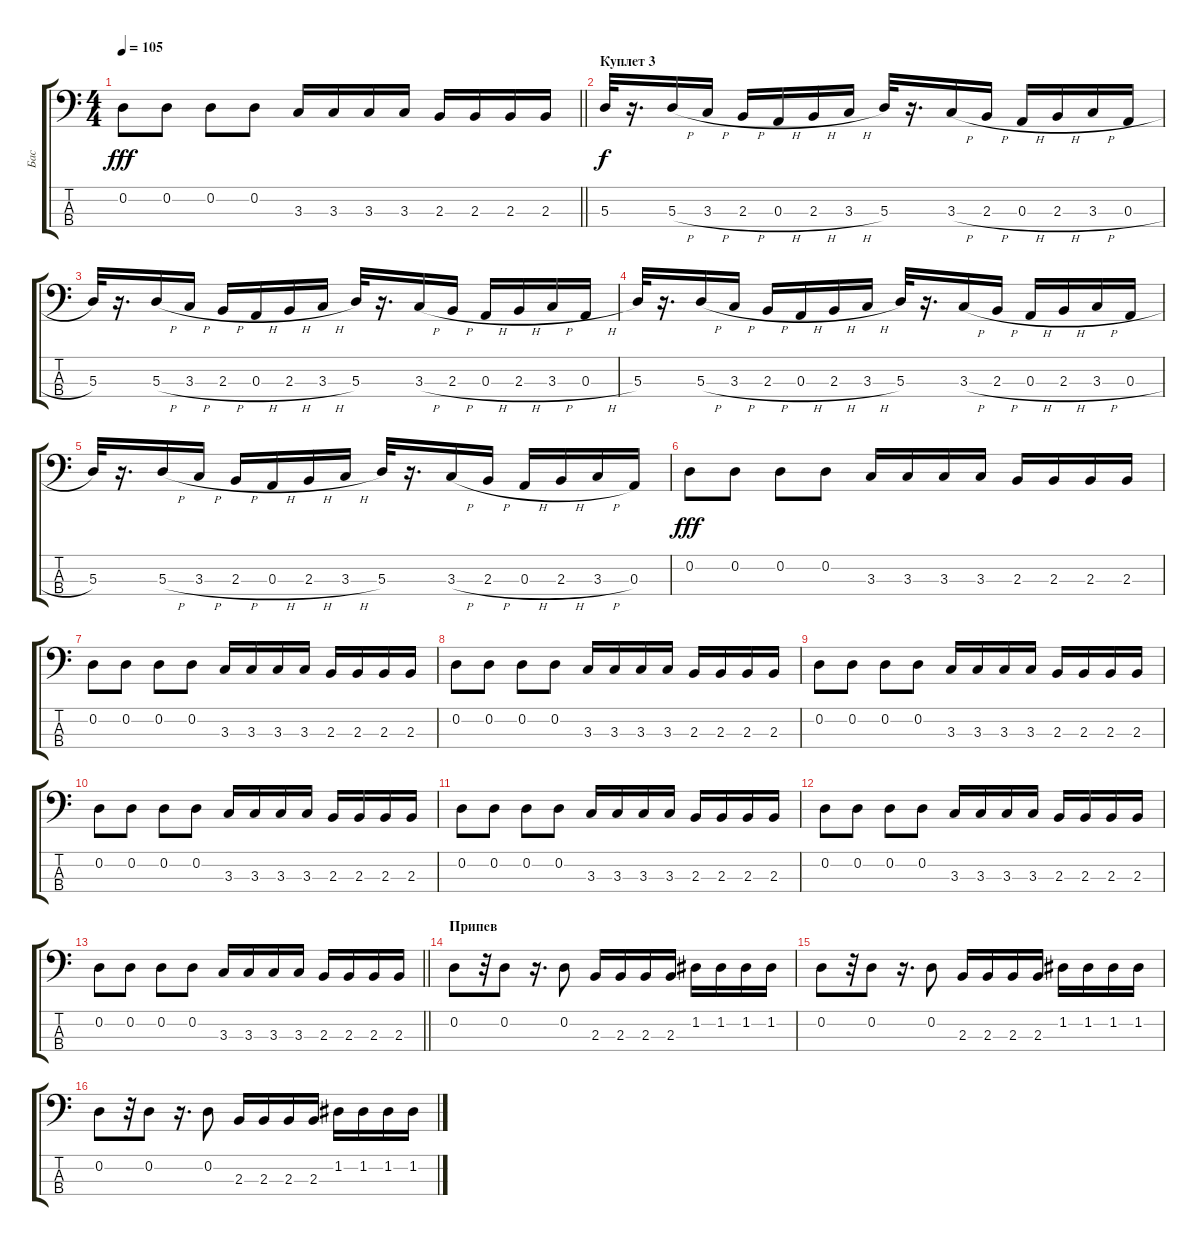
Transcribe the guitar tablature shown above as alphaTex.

\track ("Бас" "Бас") {instrument electricbassfinger}
\staff {score tabs}
\tuning (G2 D2 A1 E1) {hide}
\ts (4 4)
\tempo 105
\clef f4
\barLineRight lightlight
\ks c
0.2.8{dy fff} 0.2.8 0.2.8 0.2.8 3.3.16 3.3.16 3.3.16 3.3.16 2.3.16 2.3.16 2.3.16 2.3.16 |
\section ("" "Куплет 3")
5.3.32{dy f} r.16{d} 5.3{h}.16 3.3{h}.16 2.3{h}.16 0.3{h}.16 2.3{h}.16 3.3{h}.16 5.3.32 r.16{d} 3.3{h}.16 2.3{h}.16 0.3{h}.16 2.3{h}.16 3.3{h}.16 0.3{h}.16 |
5.3.32 r.16{d} 5.3{h}.16 3.3{h}.16 2.3{h}.16 0.3{h}.16 2.3{h}.16 3.3{h}.16 5.3.32 r.16{d} 3.3{h}.16 2.3{h}.16 0.3{h}.16 2.3{h}.16 3.3{h}.16 0.3{h}.16 |
5.3.32 r.16{d} 5.3{h}.16 3.3{h}.16 2.3{h}.16 0.3{h}.16 2.3{h}.16 3.3{h}.16 5.3.32 r.16{d} 3.3{h}.16 2.3{h}.16 0.3{h}.16 2.3{h}.16 3.3{h}.16 0.3{h}.16 |
5.3.32 r.16{d} 5.3{h}.16 3.3{h}.16 2.3{h}.16 0.3{h}.16 2.3{h}.16 3.3{h}.16 5.3.32 r.16{d} 3.3{h}.16 2.3{h}.16 0.3{h}.16 2.3{h}.16 3.3{h}.16 0.3.16 |
0.2.8{dy fff} 0.2.8 0.2.8 0.2.8 3.3.16 3.3.16 3.3.16 3.3.16 2.3.16 2.3.16 2.3.16 2.3.16 |
0.2.8 0.2.8 0.2.8 0.2.8 3.3.16 3.3.16 3.3.16 3.3.16 2.3.16 2.3.16 2.3.16 2.3.16 |
0.2.8 0.2.8 0.2.8 0.2.8 3.3.16 3.3.16 3.3.16 3.3.16 2.3.16 2.3.16 2.3.16 2.3.16 |
0.2.8 0.2.8 0.2.8 0.2.8 3.3.16 3.3.16 3.3.16 3.3.16 2.3.16 2.3.16 2.3.16 2.3.16 |
0.2.8 0.2.8 0.2.8 0.2.8 3.3.16 3.3.16 3.3.16 3.3.16 2.3.16 2.3.16 2.3.16 2.3.16 |
0.2.8 0.2.8 0.2.8 0.2.8 3.3.16 3.3.16 3.3.16 3.3.16 2.3.16 2.3.16 2.3.16 2.3.16 |
0.2.8 0.2.8 0.2.8 0.2.8 3.3.16 3.3.16 3.3.16 3.3.16 2.3.16 2.3.16 2.3.16 2.3.16 |
\barLineRight lightlight
0.2.8 0.2.8 0.2.8 0.2.8 3.3.16 3.3.16 3.3.16 3.3.16 2.3.16 2.3.16 2.3.16 2.3.16 |
\section ("" "Припев")
0.2.8 r.32 0.2.8 r.16{d} 0.2.8 2.3.16 2.3.16 2.3.16 2.3.16 1.2.16 1.2.16 1.2.16 1.2.16 |
0.2.8 r.32 0.2.8 r.16{d} 0.2.8 2.3.16 2.3.16 2.3.16 2.3.16 1.2.16 1.2.16 1.2.16 1.2.16 |
0.2.8 r.32 0.2.8 r.16{d} 0.2.8 2.3.16 2.3.16 2.3.16 2.3.16 1.2.16 1.2.16 1.2.16 1.2.16
